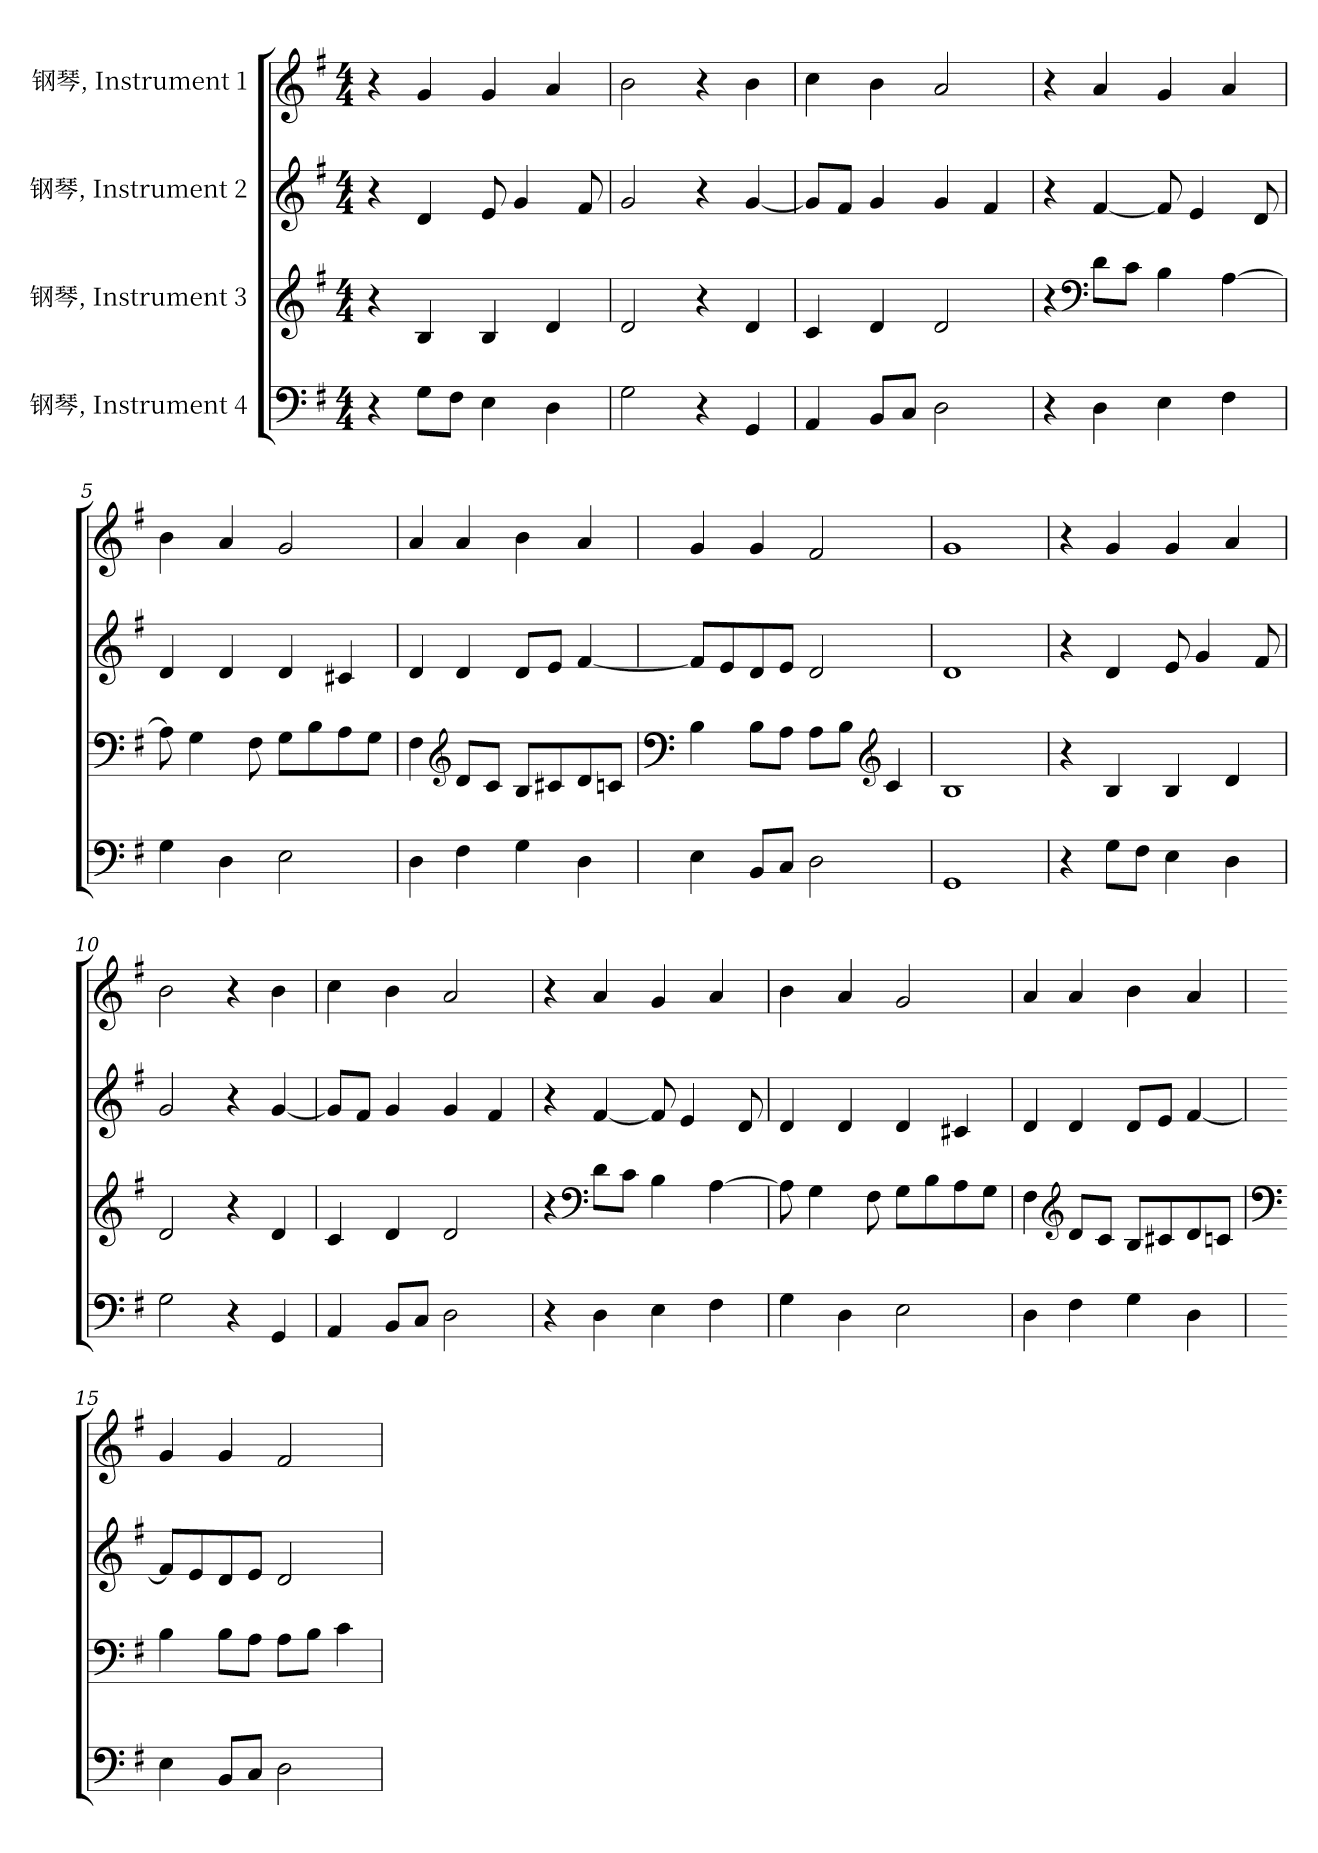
**kern	**kern	**kern	**kern
*part4	*part3	*part2	*part1
*staff4	*staff3	*staff2	*staff1
*I"钢琴, Instrument 4	*I"钢琴, Instrument 3	*I"钢琴, Instrument 2	*I"钢琴, Instrument 1
*clefF4	*clefG2	*clefG2	*clefG2
*k[f#]	*k[f#]	*k[f#]	*k[f#]
*M4/4	*M4/4	*M4/4	*M4/4
*MM96	*MM96	*MM96	*MM96
=1	=1	=1	=1
4r	4r	4r	4r
8G\L	4B/	4d/	4g/
8F#\J	.	.	.
4E\	4B/	8e/	4g/
.	.	4g/	.
4D\	4d/	.	4a/
.	.	8f#/	.
=2	=2	=2	=2
2G\	2d/	2g/	2b\
4r	4r	4r	4r
4GG/	4d/	[4g/	4b\
=3	=3	=3	=3
4AA/	4c/	8g/L]	4cc\
.	.	8f#/J	.
8BB/L	4d/	4g/	4b\
8C/J	.	.	.
2D\	2d/	4g/	2a/
.	.	4f#/	.
=4	=4	=4	=4
4r	4r	4r	4r
*	*clefF4	*	*
4D\	8d\L	[4f#/	4a/
.	8c\J	.	.
4E\	4B\	8f#/]	4g/
.	.	4e/	.
4F#\	[4A\	.	4a/
.	.	8d/	.
=5	=5	=5	=5
4G\	8A\]	4d/	4b\
.	4G\	.	.
4D\	.	4d/	4a/
.	8F#\	.	.
2E\	8G\L	4d/	2g/
.	8B\	.	.
.	8A\	4c#X/	.
.	8G\J	.	.
!!LO:LB:g=z
=6	=6	=6	=6
4D\	4F#\	4d/	4a/
*	*clefG2	*	*
4F#\	8d/L	4d/	4a/
.	8c/J	.	.
4G\	8B/L	8d/L	4b\
.	8c#X/	8e/J	.
4D\	8d/	[4f#/	4a/
.	8cn/J	.	.
=7	=7	=7	=7
*	*clefF4	*	*
4E\	4B\	8f#/L]	4g/
.	.	8e/	.
8BB/L	8B\L	8d/	4g/
8C/J	8A\J	8e/J	.
2D\	8A\L	2d/	2f#/
.	8B\J	.	.
*	*clefG2	*	*
.	4c/	.	.
=8	=8	=8	=8
1GG	1B	1d	1g
=9	=9	=9	=9
4r	4r	4r	4r
8G\L	4B/	4d/	4g/
8F#\J	.	.	.
4E\	4B/	8e/	4g/
.	.	4g/	.
4D\	4d/	.	4a/
.	.	8f#/	.
=10	=10	=10	=10
2G\	2d/	2g/	2b\
4r	4r	4r	4r
4GG/	4d/	[4g/	4b\
=11	=11	=11	=11
4AA/	4c/	8g/L]	4cc\
.	.	8f#/J	.
8BB/L	4d/	4g/	4b\
8C/J	.	.	.
2D\	2d/	4g/	2a/
.	.	4f#/	.
!!LO:LB:g=z
=12	=12	=12	=12
4r	4r	4r	4r
*	*clefF4	*	*
4D\	8d\L	[4f#/	4a/
.	8c\J	.	.
4E\	4B\	8f#/]	4g/
.	.	4e/	.
4F#\	[4A\	.	4a/
.	.	8d/	.
=13	=13	=13	=13
4G\	8A\]	4d/	4b\
.	4G\	.	.
4D\	.	4d/	4a/
.	8F#\	.	.
2E\	8G\L	4d/	2g/
.	8B\	.	.
.	8A\	4c#X/	.
.	8G\J	.	.
=14	=14	=14	=14
4D\	4F#\	4d/	4a/
*	*clefG2	*	*
4F#\	8d/L	4d/	4a/
.	8c/J	.	.
4G\	8B/L	8d/L	4b\
.	8c#X/	8e/J	.
4D\	8d/	[4f#/	4a/
.	8cn/J	.	.
=15	=15	=15	=15
*	*clefF4	*	*
4E\	4B\	8f#/L]	4g/
.	.	8e/	.
8BB/L	8B\L	8d/	4g/
8C/J	8A\J	8e/J	.
2D\	8A\L	2d/	2f#/
.	8B\J	.	.
.	4c\	.	.
=	=	=	=
*-	*-	*-	*-
